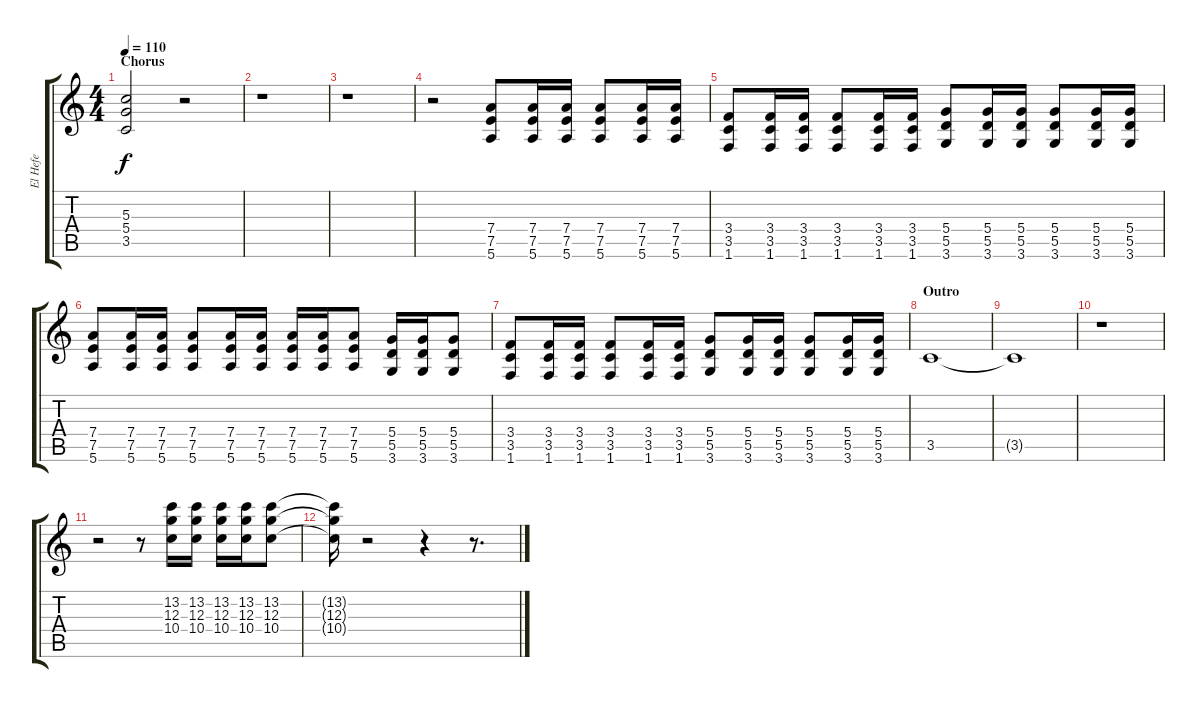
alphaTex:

\track ("El Hefe" "El Hefe") {instrument overdrivenguitar}
\staff {score tabs}
\tuning (E4 B3 G3 D3 A2 E2) {hide}
\ts (4 4)
\section ("" "Chorus")
\tempo 110
\clef g2
\ks c
(5.3 5.4 3.5).2{dy f} r.2 |
r.1 |
r.1 |
r.2 (7.4 7.5 5.6).8 (7.4 7.5 5.6).16 (7.4 7.5 5.6).16 (7.4 7.5 5.6).8 (7.4 7.5 5.6).16 (7.4 7.5 5.6).16 |
(3.4 3.5 1.6).8 (3.4 3.5 1.6).16 (3.4 3.5 1.6).16 (3.4 3.5 1.6).8 (3.4 3.5 1.6).16 (3.4 3.5 1.6).16 (5.4 5.5 3.6).8 (5.4 5.5 3.6).16 (5.4 5.5 3.6).16 (5.4 5.5 3.6).8 (5.4 5.5 3.6).16 (5.4 5.5 3.6).16 |
(7.4 7.5 5.6).8 (7.4 7.5 5.6).16 (7.4 7.5 5.6).16 (7.4 7.5 5.6).8 (7.4 7.5 5.6).16 (7.4 7.5 5.6).16 (7.4 7.5 5.6).16 (7.4 7.5 5.6).16 (7.4 7.5 5.6).8 (5.4 5.5 3.6).16 (5.4 5.5 3.6).16 (5.4 5.5 3.6).8 |
(3.4 3.5 1.6).8 (3.4 3.5 1.6).16 (3.4 3.5 1.6).16 (3.4 3.5 1.6).8 (3.4 3.5 1.6).16 (3.4 3.5 1.6).16 (5.4 5.5 3.6).8 (5.4 5.5 3.6).16 (5.4 5.5 3.6).16 (5.4 5.5 3.6).8 (5.4 5.5 3.6).16 (5.4 5.5 3.6).16 |
\section ("" "Outro")
3.5.1 |
3.5{t}.1 |
r.1 |
r.2 r.8 (13.2 12.3 10.4).16 (13.2 12.3 10.4).16 (13.2 12.3 10.4).16 (13.2 12.3 10.4).16 (13.2 12.3 10.4).8 |
(13.2{t} 12.3{t} 10.4{t}).16 r.2 r.4 r.8{d}
